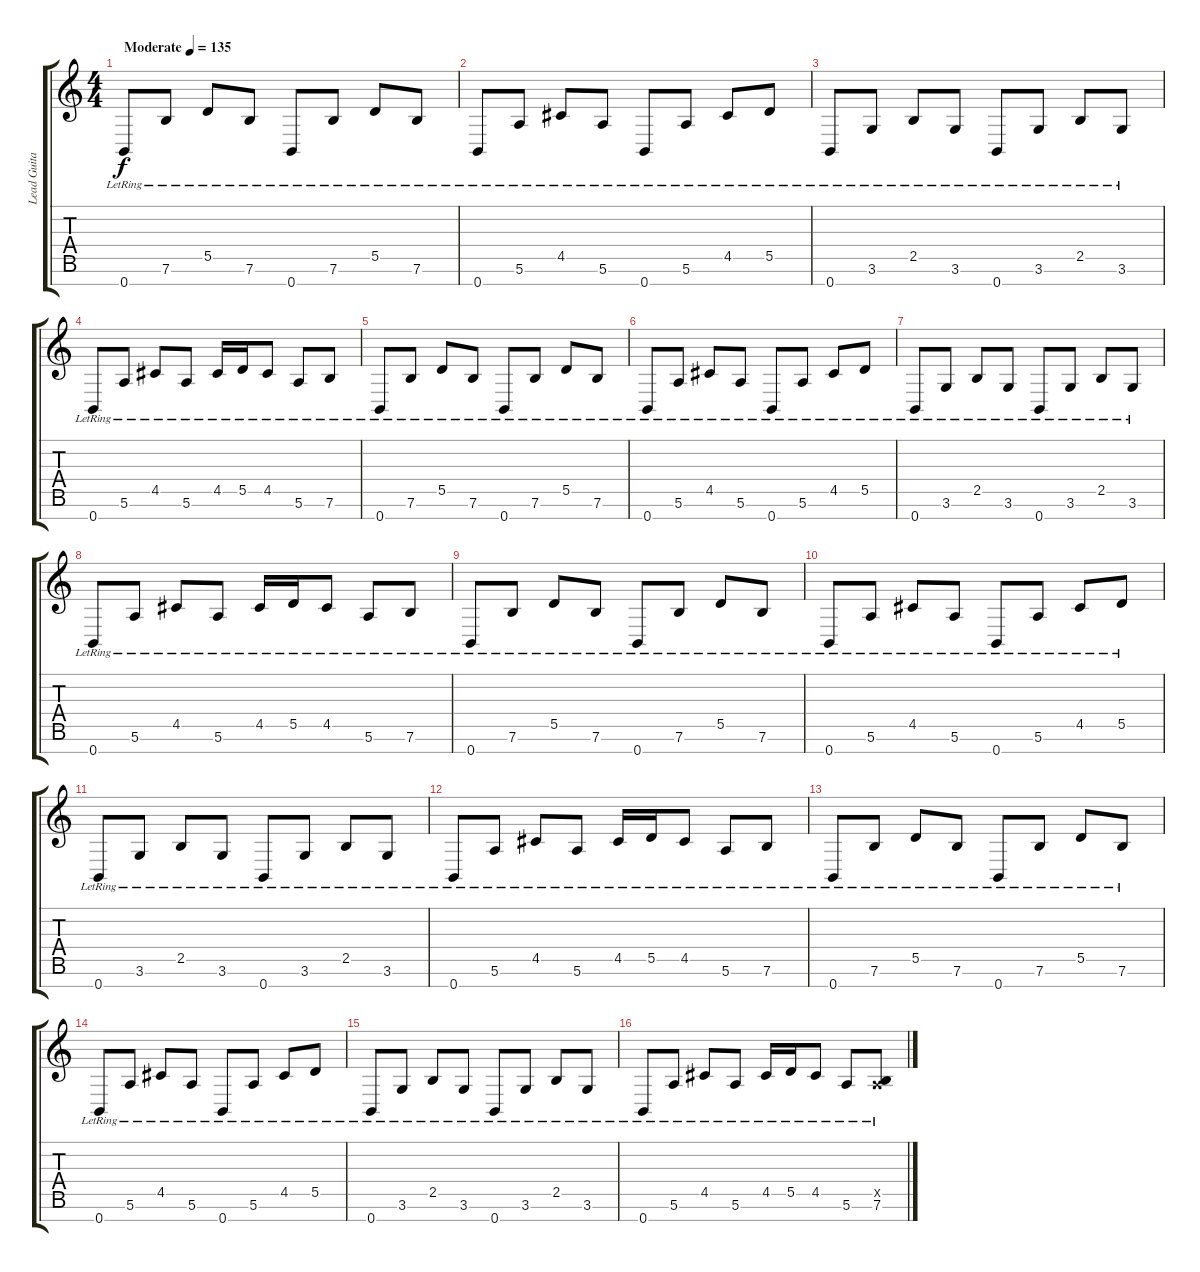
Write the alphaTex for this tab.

\track ("Lead Guitar" "Lead Guita") {instrument electricguitarjazz}
\staff {score tabs}
\tuning (E4 B3 G3 D3 A2 E2 B1) {hide}
\ts (4 4)
\tempo (135 "Moderate")
\clef g2
\ks c
0.7{lr}.8{dy f instrument electricguitarjazz} 7.6{lr}.8 5.5{lr}.8 7.6{lr}.8 0.7{lr}.8 7.6{lr}.8 5.5{lr}.8 7.6{lr}.8 |
0.7{lr}.8 5.6{lr}.8 4.5{lr}.8 5.6{lr}.8 0.7{lr}.8 5.6{lr}.8 4.5{lr}.8 5.5{lr}.8 |
0.7{lr}.8 3.6{lr}.8 2.5{lr}.8 3.6{lr}.8 0.7{lr}.8 3.6{lr}.8 2.5{lr}.8 3.6{lr}.8 |
0.7{lr}.8 5.6{lr}.8 4.5{lr}.8 5.6{lr}.8 4.5{lr}.16 5.5{lr}.16 4.5{lr}.8 5.6{lr}.8 7.6{lr}.8 |
0.7{lr}.8 7.6{lr}.8 5.5{lr}.8 7.6{lr}.8 0.7{lr}.8 7.6{lr}.8 5.5{lr}.8 7.6{lr}.8 |
0.7{lr}.8 5.6{lr}.8 4.5{lr}.8 5.6{lr}.8 0.7{lr}.8 5.6{lr}.8 4.5{lr}.8 5.5{lr}.8 |
0.7{lr}.8 3.6{lr}.8 2.5{lr}.8 3.6{lr}.8 0.7{lr}.8 3.6{lr}.8 2.5{lr}.8 3.6{lr}.8 |
0.7{lr}.8 5.6{lr}.8 4.5{lr}.8 5.6{lr}.8 4.5{lr}.16 5.5{lr}.16 4.5{lr}.8 5.6{lr}.8 7.6{lr}.8 |
0.7{lr}.8 7.6{lr}.8 5.5{lr}.8 7.6{lr}.8 0.7{lr}.8 7.6{lr}.8 5.5{lr}.8 7.6{lr}.8 |
0.7{lr}.8 5.6{lr}.8 4.5{lr}.8 5.6{lr}.8 0.7{lr}.8 5.6{lr}.8 4.5{lr}.8 5.5{lr}.8 |
0.7{lr}.8 3.6{lr}.8 2.5{lr}.8 3.6{lr}.8 0.7{lr}.8 3.6{lr}.8 2.5{lr}.8 3.6{lr}.8 |
0.7{lr}.8 5.6{lr}.8 4.5{lr}.8 5.6{lr}.8 4.5{lr}.16 5.5{lr}.16 4.5{lr}.8 5.6{lr}.8 7.6{lr}.8 |
0.7{lr}.8 7.6{lr}.8 5.5{lr}.8 7.6{lr}.8 0.7{lr}.8 7.6{lr}.8 5.5{lr}.8 7.6{lr}.8 |
0.7{lr}.8 5.6{lr}.8 4.5{lr}.8 5.6{lr}.8 0.7{lr}.8 5.6{lr}.8 4.5{lr}.8 5.5{lr}.8 |
0.7{lr}.8 3.6{lr}.8 2.5{lr}.8 3.6{lr}.8 0.7{lr}.8 3.6{lr}.8 2.5{lr}.8 3.6{lr}.8 |
0.7{lr}.8 5.6{lr}.8 4.5{lr}.8 5.6{lr}.8 4.5{lr}.16 5.5{lr}.16 4.5{lr}.8 5.6{lr}.8 (0.5{x} 7.6{lr}).8
